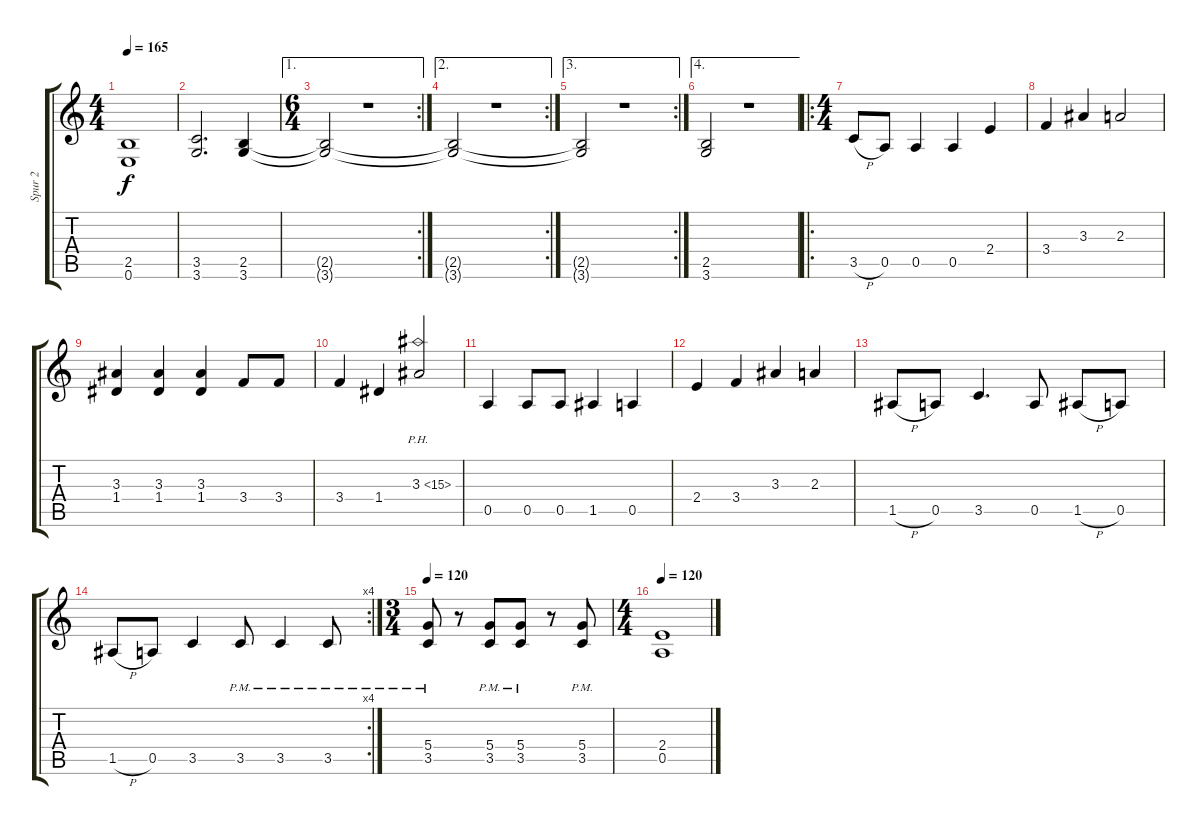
\track ("Spur 2" "Spur 2") {instrument distortionguitar}
\staff {score tabs}
\tuning (E4 B3 G3 D3 A2 E2) {hide}
\ts (4 4)
\tempo 165
\clef g2
\ks c
(2.5 0.6).1{dy f} |
(3.5 3.6).2{d} (2.5 3.6).4 |
\ae 1
\rc 2
\ts (6 4)
(2.5{t} 3.6{t}).2 r.1 |
\ae 2
\rc 2
(2.5{t} 3.6{t}).2 r.1 |
\ae 3
\rc 2
(2.5{t} 3.6{t}).2 r.1 |
\ae 4
(2.5 3.6).2 r.1 |
\ro
\ts (4 4)
3.5{h}.8 0.5.8 0.5.4 0.5.4 2.4.4 |
3.4.4 3.3.4 2.3.2 |
(3.3 1.4).4 (3.3 1.4).4 (3.3 1.4).4 3.4.8 3.4.8 |
3.4.4 1.4.4 3.3{ph 12}.2 |
0.5.4 0.5.8 0.5.8 1.5.4 0.5.4 |
2.4.4 3.4.4 3.3.4 2.3.4 |
1.5{h}.8 0.5.8 3.5.4{d} 0.5.8 1.5{h}.8 0.5.8 |
\rc 4
1.5{h}.8 0.5.8 3.5.4 3.5{pm}.8 3.5{pm}.4 3.5{pm}.8 |
\ts (3 4)
\tempo 120
(5.4{pm} 3.5{pm}).8 r.8 (5.4{pm} 3.5{pm}).8 (5.4{pm} 3.5{pm}).8 r.8 (5.4{pm} 3.5{pm}).8 |
\ts (4 4)
\tempo 120
(2.4 0.5).1
